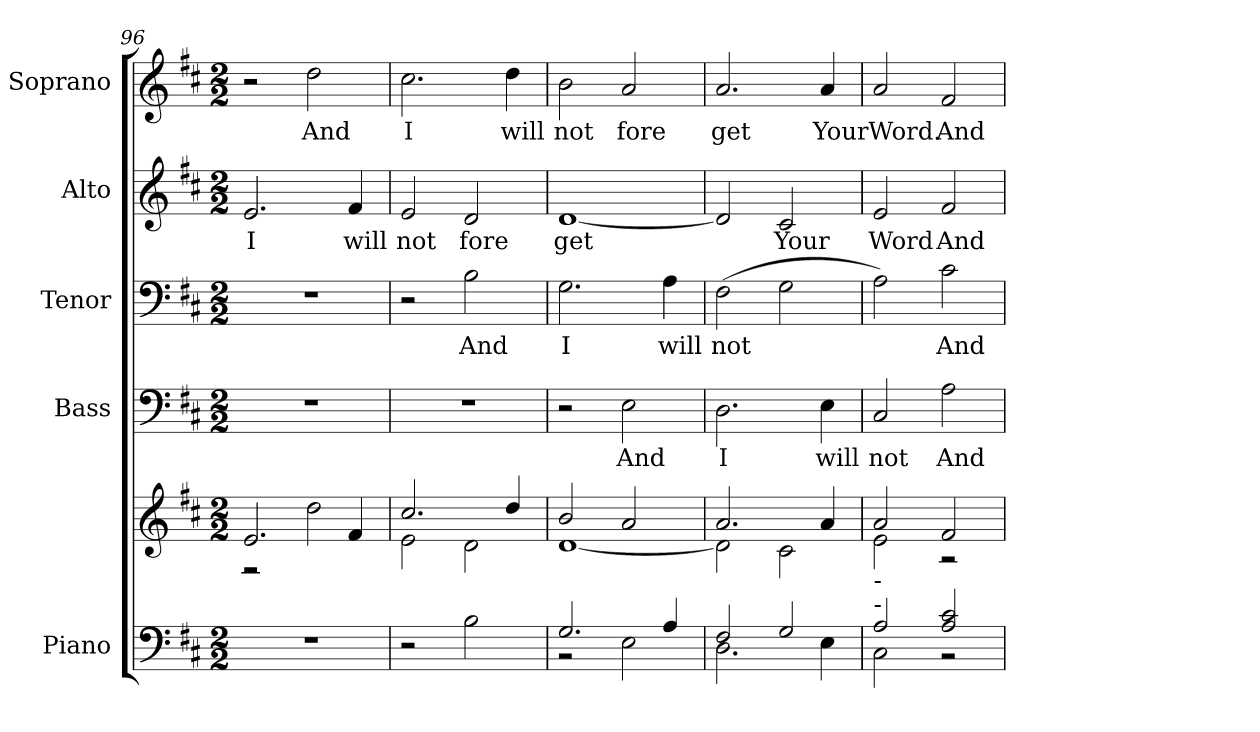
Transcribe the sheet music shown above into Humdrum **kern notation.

**kern	**kern	**kern	**text	**kern	**text	**kern	**text	**kern	**text
*part5	*part5	*part4	*part4	*part3	*part3	*part2	*part2	*part1	*part1
*staff6	*staff5	*staff4	*staff4	*staff3	*staff3	*staff2	*staff2	*staff1	*staff1
*I"Piano	*	*I"Bass	*	*I"Tenor	*	*I"Alto	*	*I"Soprano	*
*I'Pno.	*	*I'B.	*	*I'T.	*	*I'A.	*	*I'S.	*
!!LO:PB:g=z
*clefF4	*clefG2	*clefF4	*	*clefF4	*	*clefG2	*	*clefG2	*
*k[f#c#]	*k[f#c#]	*k[f#c#]	*	*k[f#c#]	*	*k[f#c#]	*	*k[f#c#]	*
*D:	*D:	*D:	*	*D:	*	*D:	*	*D:	*
*M2/2	*M2/2	*M2/2	*	*M2/2	*	*M2/2	*	*M2/2	*
=96	=96	=96	=96	=96	=96	=96	=96	=96	=96
*	*^	*	*	*	*	*	*	*	*
!	!	!	!	!	!	!	!	!LO:LY:b:color=#000000	!	!
1r	2.ei/	2r	1r	.	1r	.	2.ei/	I	2r	.
!	!	!	!	!	!	!	!	!	!	!LO:LY:b:color=#000000
.	.	2ddi\	.	.	.	.	.	.	2ddi\	And
!	!	!	!	!	!	!	!	!LO:LY:b:color=#000000	!	!
.	4f#i/	.	.	.	.	.	4f#i/	will	.	.
=97	=97	=97	=97	=97	=97	=97	=97	=97	=97	=97
!	!	!	!	!	!	!	!	!LO:LY:b:color=#000000	!	!
!	!	!	!	!	!	!	!	!	!	!LO:LY:b:color=#000000
2r	2.cc#i/	2ei\	1r	.	2r	.	2ei/	not	2.cc#i\	I
!	!	!	!	!	!	!LO:LY:b:color=#000000	!	!	!	!
!	!	!	!	!	!	!	!	!LO:LY:b:color=#000000	!	!
2Bi\	.	2di\	.	.	2Bi\	And	2di/	fore	.	.
!	!	!	!	!	!	!	!	!	!	!LO:LY:b:color=#000000
.	4ddi/	.	.	.	.	.	.	.	4ddi\	will
=98	=98	=98	=98	=98	=98	=98	=98	=98	=98	=98
*^	*	*	*	*	*	*	*	*	*	*
!	!	!	!	!	!	!	!LO:LY:b:color=#000000	!	!	!	!
!	!	!	!	!	!	!	!	!	!LO:LY:b:color=#000000	!	!
!	!	!	!	!	!	!	!	!	!	!	!LO:LY:b:color=#000000
2.Gi/	2r	2bi/	[<1di	2r	.	2.Gi\	I	[<1di	get	2bi\	not
!	!	!	!	!	!LO:LY:b:color=#000000	!	!	!	!	!	!
!	!	!	!	!	!	!	!	!	!	!	!LO:LY:b:color=#000000
.	2Ei\	2ai/	.	2Ei\	And	.	.	.	.	2ai/	fore
!	!	!	!	!	!	!	!LO:LY:b:color=#000000	!	!	!	!
4Ai/	.	.	.	.	.	4Ai\	will	.	.	.	.
=99	=99	=99	=99	=99	=99	=99	=99	=99	=99	=99	=99
!	!	!	!	!	!LO:LY:b:color=#000000	!	!	!	!	!	!
!	!	!	!	!	!	!	!LO:LY:b:color=#000000	!	!	!	!
!	!	!	!	!	!	!	!	!	!	!	!LO:LY:b:color=#000000
2F#i/	2.Di\	2.ai/	2di\]	2.Di\	I	(2F#i\	not	2di/]	.	2.ai/	get
!	!	!	!	!	!	!	!	!	!LO:LY:b:color=#000000	!	!
2Gi/	.	.	2c#i\	.	.	2Gi\	.	2c#i/	Your	.	.
!	!	!	!	!	!LO:LY:b:color=#000000	!	!	!	!	!	!
!	!	!	!	!	!	!	!	!	!	!	!LO:LY:b:color=#000000
.	4Ei\	4ai/	.	4Ei\	will	.	.	.	.	4ai/	Your
=100	=100	=100	=100	=100	=100	=100	=100	=100	=100	=100	=100
!	!	!	!	!	!LO:LY:b:color=#000000	!	!	!	!	!	!
!	!	!	!	!	!	!	!	!	!LO:LY:b:color=#000000	!	!
!	!	!LO:TX:b:t=-	!	!	!	!	!	!	!	!	!
!LO:TX:a:t=-	!	!	!	!	!	!	!	!	!	!	!
!	!	!	!	!	!	!	!	!	!	!	!LO:LY:b:color=#000000
2Ai/	2C#i\	2ai/	2ei\	2C#i/	not	2Ai\)	.	2ei/	Word	2ai/	Word.
!	!	!	!	!	!LO:LY:b:color=#000000	!	!	!	!	!	!
!	!	!	!	!	!	!	!LO:LY:b:color=#000000	!	!	!	!
!	!	!	!	!	!	!	!	!	!LO:LY:b:color=#000000	!	!
!	!	!	!	!	!	!	!	!	!	!	!LO:LY:b:color=#000000
2Ai/ 2c#i	2r	2f#i/	2r	2Ai\	And	2c#i\	And	2f#i/	And	2f#i/	And
*v	*v	*	*	*	*	*	*	*	*	*	*
*	*v	*v	*	*	*	*	*	*	*	*
=	=	=	=	=	=	=	=	=	=
*-	*-	*-	*-	*-	*-	*-	*-	*-	*-
